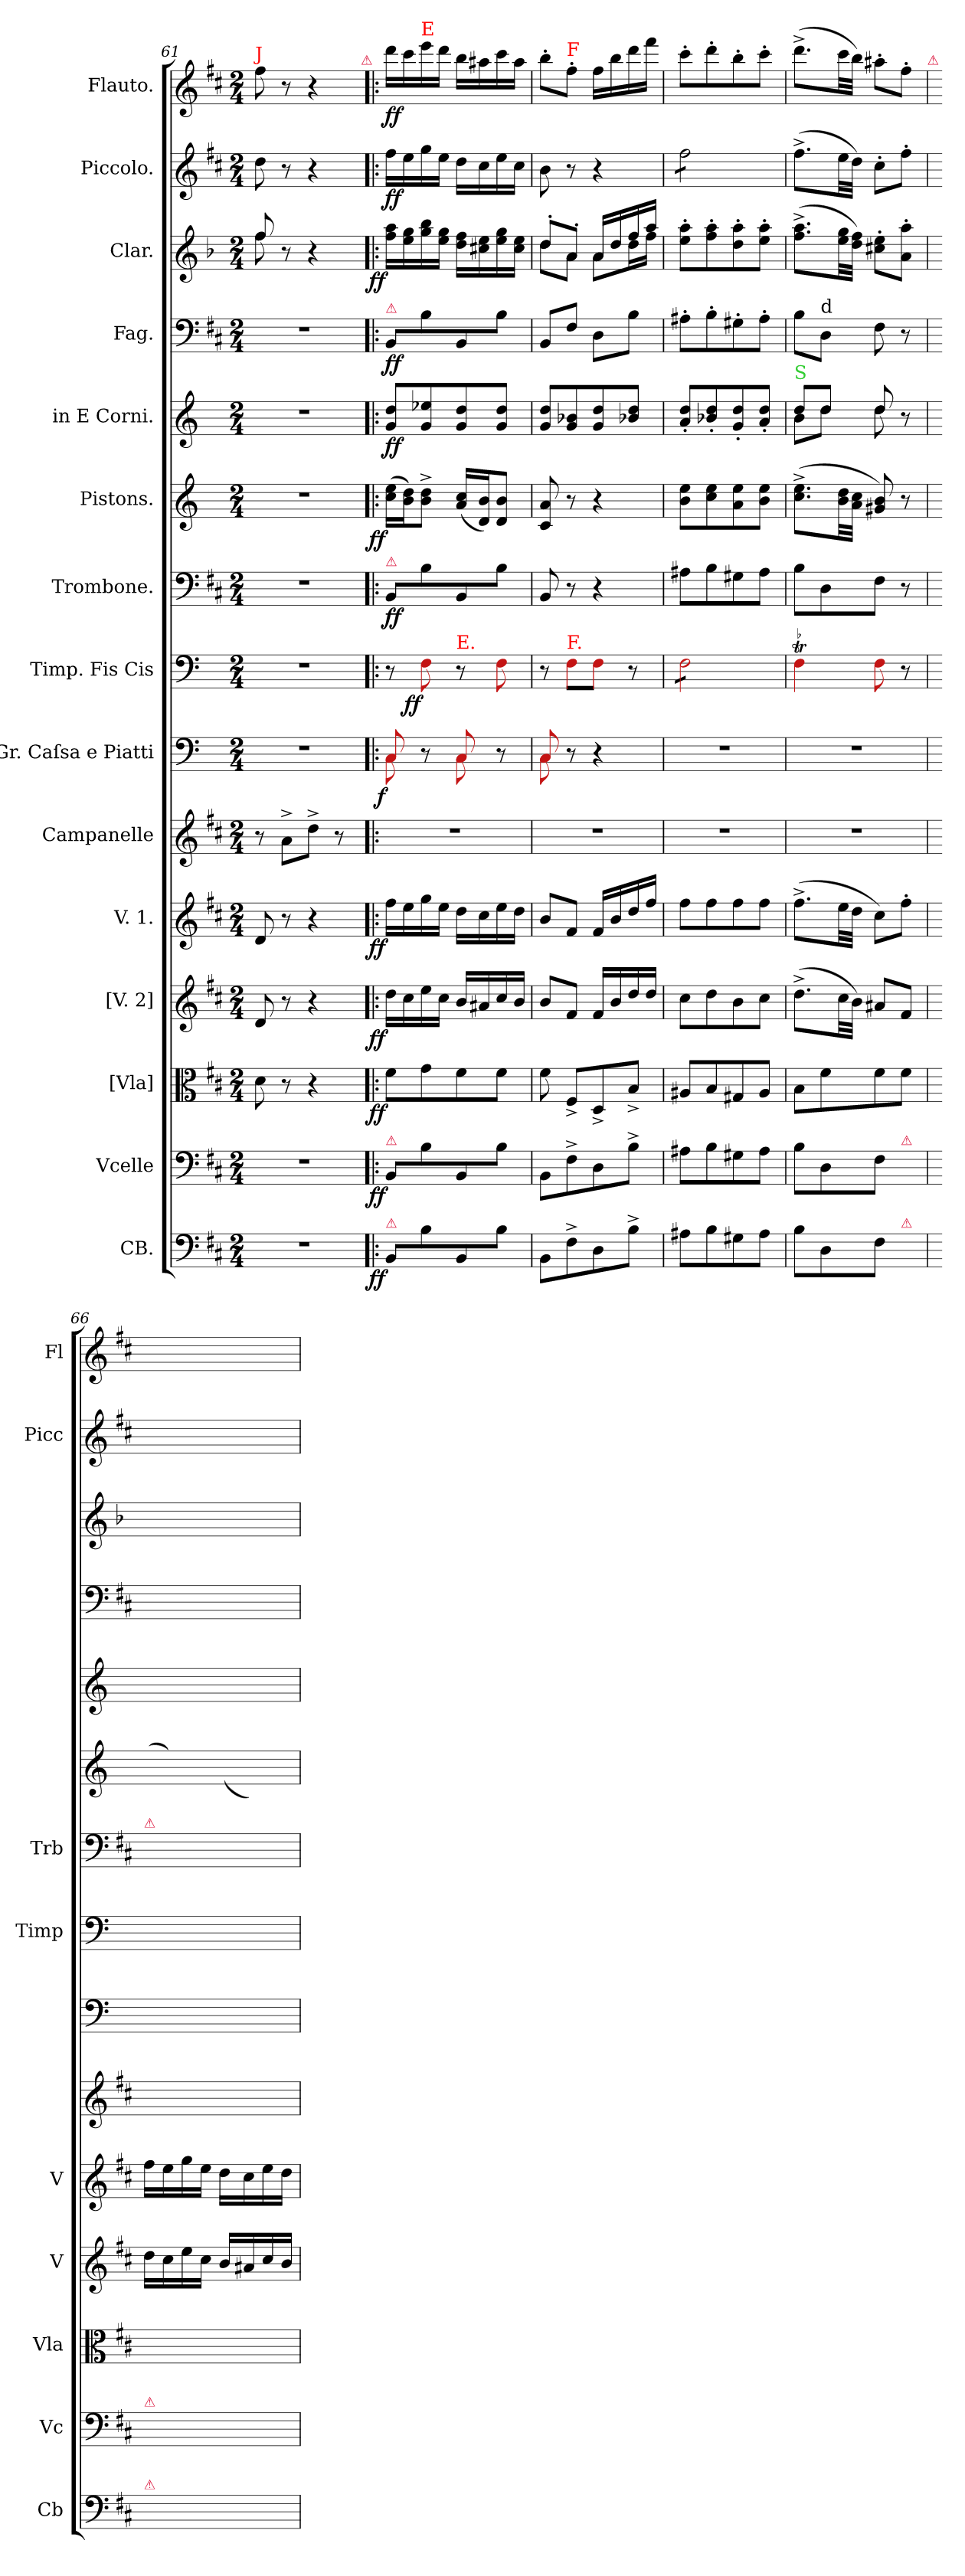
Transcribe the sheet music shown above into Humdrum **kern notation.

**kern	**dynam	**kern	**dynam	**kern	**dynam	**kern	**dynam	**kern	**dynam	**kern	**kern	**dynam	**kern	**dynam	**kern	**dynam	**kern	**dynam	**kern	**dynam	**kern	**dynam	**kern	**dynam	**kern	**dynam	**kern	**dynam
*part15	*part15	*part14	*part14	*part13	*part13	*part12	*part12	*part11	*part11	*part10	*part9	*part9	*part8	*part8	*part7	*part7	*part6	*part6	*part5	*part5	*part4	*part4	*part3	*part3	*part2	*part2	*part1	*part1
*staff15	*staff15	*staff14	*staff14	*staff13	*staff13	*staff12	*staff12	*staff11	*staff11	*staff10	*staff9	*staff9	*staff8	*staff8	*staff7	*staff7	*staff6	*staff6	*staff5	*staff5	*staff4	*staff4	*staff3	*staff3	*staff2	*staff2	*staff1	*staff1
*I"CB.	*	*I"Vcelle	*	*I"[Vla]	*	*I"[V. 2]	*	*I"V. 1.	*	*I"Campanelle	*I"Gr. Caſsa e Piatti	*	*I"Timp. Fis Cis	*	*I"Trombone.	*	*I"Pistons.	*	*I"in E Corni.	*	*I"Fag.	*	*I"Clar.	*	*I"Piccolo.	*	*I"Flauto.	*
*I'Cb	*	*I'Vc	*	*I'Vla	*	*I'V	*	*I'V	*	*	*	*	*I'Timp	*	*I'Trb	*	*	*	*	*	*	*	*	*	*I'Picc	*	*I'Fl	*
*clefF4	*	*clefF4	*	*clefC3	*	*clefG2	*	*clefG2	*	*clefG2	*clefF4	*	*clefF4	*	*clefF4	*	*clefG2	*	*clefG2	*	*clefF4	*	*clefG2	*	*clefG2	*	*clefG2	*
*	*	*	*	*	*	*	*	*	*	*	*	*	*	*	*	*	*ITrd-1c-2	*	*ITrd5c8	*	*	*	*ITrd2c3	*	*	*	*	*
*k[f#c#]	*	*k[f#c#]	*	*k[f#c#]	*	*k[f#c#]	*	*k[f#c#]	*	*k[f#c#]	*k[]	*	*k[]	*	*k[f#c#]	*	*k[f#c#]	*	*k[f#c#g#d#]	*	*k[f#c#]	*	*k[f#c#]	*	*k[f#c#]	*	*k[f#c#]	*
*M2/4	*	*M2/4	*	*M2/4	*	*M2/4	*	*M2/4	*	*M2/4	*M2/4	*	*M2/4	*	*M2/4	*	*M2/4	*	*M2/4	*	*M2/4	*	*M2/4	*	*M2/4	*	*M2/4	*
=61	=61	=61	=61	=61	=61	=61	=61	=61	=61	=61	=61	=61	=61	=61	=61	=61	=61	=61	=61	=61	=61	=61	=61	=61	=61	=61	=61	=61
*	*	*	*	*	*	*	*	*	*	*	*	*	*	*	*	*	*	*	*	*	*	*	*^	*	*	*	*	*
!	!	!	!	!	!	!	!	!	!	!	!	!	!	!	!	!	!	!	!	!	!	!	!	!	!	!	!	!LO:TX:a:color=red:t=J	!
2r	.	2r	.	8d\	.	8d/	.	8d/	.	8r	2r	.	2r	.	2r	.	2r	.	2r	.	2r	.	8dd/	8dd\	.	8dd\	.	8ff#\	.
.	.	.	.	8r	.	8r	.	8r	.	8a^\L	.	.	.	.	.	.	.	.	.	.	.	.	8r	8ryy	.	8r	.	8r	.
.	.	.	.	4r	.	4r	.	4r	.	8dd^\J	.	.	.	.	.	.	.	.	.	.	.	.	4r	4ryy	.	4r	.	4r	.
.	.	.	.	.	.	.	.	.	.	8r	.	.	.	.	.	.	.	.	.	.	.	.	.	.	.	.	.	.	.
*	*	*	*	*	*	*	*	*	*	*	*	*	*	*	*	*	*	*	*	*	*	*	*v	*v	*	*	*	*	*
!	!	!	!	!	!	!	!	!	!	!	!	!	!	!	!	!	!	!	!	!	!	!	!	!	!	!	!LO:TX:a:color=crimson:t=⚠	!
=62!|:	=62!|:	=62!|:	=62!|:	=62!|:	=62!|:	=62!|:	=62!|:	=62!|:	=62!|:	=62!|:	=62!|:	=62!|:	=62!|:	=62!|:	=62!|:	=62!|:	=62!|:	=62!|:	=62!|:	=62!|:	=62!|:	=62!|:	=62!|:	=62!|:	=62!|:	=62!|:	=62!|:	=62!|:
*	*	*	*	*	*	*	*	*	*	*	*^	*	*	*	*	*	*	*	*	*	*	*	*	*	*	*	*	*
!	!	!	!	!	!	!	!	!	!	!	!	!	!	!	!	!	!	!	!	!	!	!LO:TX:a:color=crimson:t=⚠	!	!	!	!	!	!	!
!	!	!	!	!	!	!	!	!	!	!	!	!	!	!	!	!LO:TX:a:color=crimson:t=⚠	!	!	!	!	!	!	!	!	!	!	!	!	!
!	!	!LO:TX:a:color=crimson:t=⚠	!	!	!	!	!	!	!	!	!	!	!	!	!	!	!	!	!	!	!	!	!	!	!	!	!	!	!
!LO:TX:a:color=crimson:t=⚠	!	!	!	!	!	!	!	!	!	!	!	!	!	!	!	!	!	!	!	!	!	!	!	!	!	!	!	!	!
!	!LO:DY:rj	!	!LO:DY:rj	!	!LO:DY:rj	!	!LO:DY:rj	!	!LO:DY:rj	!	!	!	!LO:DY:rj	!	!	!	!	!	!LO:DY:rj	!	!	!	!	!	!LO:DY:rj	!	!	!	!
8BB/L	ff	8BB/L	ff	8f#\L	ff	16dd\LL	ff	16ff#\LL	ff	2r	8Ra/	8Ra\	f	8r	.	8BB/L	ff	(16dd\ 16ff#\LL	ff	8B/ 8f#/L	ff	8BB/L	ff	16dd\ 16ff#\LL	ff	16ff#\LL	ff	16ddd\LL	ff
.	.	.	.	.	.	16cc#\	.	16ee\	.	.	.	.	.	.	.	.	.	16cc#\ 16ee\J)	.	.	.	.	.	16cc#\ 16ee\	.	16ee\	.	16ccc#\	.
!	!	!	!	!	!	!	!	!	!	!	!	!	!	!	!	!	!	!	!	!	!	!	!	!	!	!	!	!LO:TX:a:color=red:t=E	!
!	!	!	!	!	!	!	!	!	!	!	!	!	!	!	!LO:DY:rj	!	!	!	!	!	!	!	!	!	!	!	!	!	!
8B\	.	8B\	.	8g\	.	16ee\	.	16gg\	.	.	8r	8ryy	.	8Rdd\	ff	8B\	.	8cc#^\ 8ee^\J	.	8B/ 8gn/	.	8B\	.	16ee\ 16gg\	.	16gg\	.	16eee\	.
.	.	.	.	.	.	16cc#\JJ	.	16ee\JJ	.	.	.	.	.	.	.	.	.	.	.	.	.	.	.	16cc#\ 16ee\JJ	.	16ee\JJ	.	16ddd\JJ	.
!	!	!	!	!	!	!	!	!	!	!	!	!	!	!LO:TX:a:color=red:t=E.	!	!	!	!	!	!	!	!	!	!	!	!	!	!	!
8BB/	.	8BB/	.	8f#\	.	16b/LL	.	16dd\LL	.	.	8Ra/	8Ra\	.	8r	.	8BB/	.	(16b/ 16dd/LL	.	8B/ 8f#/	.	8BB/	.	16b\ 16dd\LL	.	16dd\LL	.	16bb\LL	.
.	.	.	.	.	.	16a#X/	.	16cc#\	.	.	.	.	.	.	.	.	.	16e/ 16cc#/J)	.	.	.	.	.	16a#X\ 16cc#\	.	16cc#\	.	16aa#X\	.
8B\J	.	8B\J	.	8f#\J	.	16cc#/	.	16ee\	.	.	8r	8ryy	.	8Rdd\	.	8B\J	.	8e/ 8cc#/J	.	8B/ 8f#/J	.	8B\J	.	16cc#\ 16ee\	.	16ee\	.	16ccc#\	.
.	.	.	.	.	.	16b/JJ	.	16dd\JJ	.	.	.	.	.	.	.	.	.	.	.	.	.	.	.	16a#\ 16cc#\JJ	.	16cc#\JJ	.	16aa#\JJ	.
=63	=63	=63	=63	=63	=63	=63	=63	=63	=63	=63	=63	=63	=63	=63	=63	=63	=63	=63	=63	=63	=63	=63	=63	=63	=63	=63	=63	=63	=63
*	*	*	*	*	*	*	*	*	*	*	*	*	*	*	*	*	*	*	*	*	*	*	*	*^	*	*	*	*	*
8BB\L	.	8BB\L	.	8f#\	.	8b/L	.	8b/L	.	2r	8Ra/	8Ra\	.	8r	.	8BB/	.	8d/ 8b/	.	8B/ 8f#/L	.	8BB/L	.	8b'/L	8b\L	.	8b\	.	8bb'\L	.
!	!	!	!	!	!	!	!	!	!	!	!	!	!	!	!	!	!	!	!	!	!	!	!	!	!	!	!	!	!LO:TX:a:color=red:t=F	!
!	!	!	!	!	!	!	!	!	!	!	!	!	!	!LO:TX:a:color=red:t=F.	!	!	!	!	!	!	!	!	!	!	!	!	!	!	!	!
8F#^\	.	8F#^\	.	8F#^/L	.	8f#/J	.	8f#/J	.	.	8r	8ryy	.	8Rdd\L	.	8r	.	8r	.	8B/ 8dn/	.	8F#/J	.	8f#'/J	8f#\J	.	8r	.	8ff#'\J	.
8D\	.	8D\	.	8D^/	.	16f#/LL	.	16f#/LL	.	.	4r	4ryy	.	8Rdd\J	.	4r	.	4r	.	8B/ 8f#/	.	8D\L	.	16f#/LL	8f#\L	.	4r	.	16ff#\LL	.
.	.	.	.	.	.	16b/	.	16b/	.	.	.	.	.	.	.	.	.	.	.	.	.	.	.	16b/	.	.	.	.	16bb\	.
8B^\J	.	8B^\J	.	8B^/J	.	16dd/	.	16dd/	.	.	.	.	.	8r	.	.	.	.	.	8dn/ 8f#/J	.	8B\J	.	16dd/	16b\L	.	.	.	16ddd\	.
.	.	.	.	.	.	16dd/JJ	.	16ff#/JJ	.	.	.	.	.	.	.	.	.	.	.	.	.	.	.	16ff#/JJ	16dd\JJ	.	.	.	16fff#\JJ	.
*	*	*	*	*	*	*	*	*	*	*	*v	*v	*	*	*	*	*	*	*	*	*	*	*	*	*	*	*	*	*	*
=64	=64	=64	=64	=64	=64	=64	=64	=64	=64	=64	=64	=64	=64	=64	=64	=64	=64	=64	=64	=64	=64	=64	=64	=64	=64	=64	=64	=64	=64
!	!	!	!	!	!	!	!	!	!	!	!	!	!	!	!	!	!	!	!	!	!	!	!	!	!	!LO:TX:a:t=....	!	!	!
*	*	*	*	*	*	*	*	*	*	*	*	*	*	*	*	*	*	*	*	*	*	*	*v	*v	*	*	*	*	*
*	*	*	*	*	*	*	*	*	*	*	*	*	*tremolo	*	*	*	*	*	*	*	*	*	*	*	*	*	*	*
*	*	*	*	*	*	*	*	*	*	*	*	*	*	*	*	*	*	*	*	*	*	*	*	*	*tremolo	*	*	*
8A#X\L	.	8A#X\L	.	8A#X/L	.	8cc#\L	.	8ff#\L	.	2r	2r	.	8Rdd\L	.	8A#X\L	.	8cc#\ 8ff#\L	.	8c#'/ 8f#'/L	.	8A#X'\L	.	8cc#'\ 8ff#'\L	.	8ff#\L	.	8ccc#'\L	.
8B\	.	8B\	.	8B/	.	8dd\	.	8ff#\	.	.	.	.	8Rdd\	.	8B\	.	8dd\ 8ff#\	.	8dn'/ 8f#'/	.	8B'\	.	8dd'\ 8ff#'\	.	8ff#\	.	8ddd'\	.
8G#X\	.	8G#X\	.	8G#X/	.	8b\	.	8ff#\	.	.	.	.	8Rdd\	.	8G#X\	.	8b\ 8ff#\	.	8B'/ 8f#'/	.	8G#X'\	.	8b'\ 8ff#'\	.	8ff#\	.	8bb'\	.
8A#\J	.	8A#\J	.	8A#/J	.	8cc#\J	.	8ff#\J	.	.	.	.	8Rdd\J	.	8A#\J	.	8cc#\ 8ff#\J	.	8c#'/ 8f#'/J	.	8A#'\J	.	8cc#'\ 8ff#'\J	.	8ff#\J	.	8ccc#'\J	.
*	*	*	*	*	*	*	*	*	*	*	*	*	*	*	*	*	*	*	*	*	*	*	*	*	*Xtremolo	*	*	*
*	*	*	*	*	*	*	*	*	*	*	*	*	*Xtremolo	*	*	*	*	*	*	*	*	*	*	*	*	*	*	*
=65	=65	=65	=65	=65	=65	=65	=65	=65	=65	=65	=65	=65	=65	=65	=65	=65	=65	=65	=65	=65	=65	=65	=65	=65	=65	=65	=65	=65
*	*	*	*	*	*	*	*	*	*	*	*	*	*	*	*	*	*	*	*^	*	*	*	*	*	*	*	*	*
!	!	!	!	!	!	!	!	!	!	!	!	!	!	!	!	!	!	!	!LO:TX:a:color=limegreen:t=S	!	!	!	!	!	!	!	!	!	!
8B\L	.	8B\L	.	8B\L	.	(8.dd^\L	.	(8.ff#^\L	.	2r	2r	.	4Rddt\	.	8B\L	.	(8.dd^\ 8.ff#^\L	.	8f#/L	8d#\L	.	8B\L	.	(8.dd^\ 8.ff#^\L	.	(8.ff#^\L	.	(8.ddd^\L	.
!	!	!	!	!	!	!	!	!	!	!	!	!	!	!	!	!	!	!	!	!	!	!LO:TX:a:t=d	!	!	!	!	!	!	!
8D\	.	8D\	.	8f#\	.	.	.	.	.	.	.	.	.	.	8D\	.	.	.	8f#/J	8f#\J	.	8D\J	.	.	.	.	.	.	.
.	.	.	.	.	.	32cc#\LL	.	32ee\LL	.	.	.	.	.	.	.	.	32cc#\ 32ee\LL	.	.	.	.	.	.	32cc#\ 32ee\LL	.	32ee\LL	.	32ccc#\LL	.
.	.	.	.	.	.	32b\JJJ)	.	32dd\JJJ	.	.	.	.	.	.	.	.	32b\ 32dd\JJJ	.	.	.	.	.	.	32b\ 32dd\JJJ)	.	32dd\JJJ)	.	32bb\JJJ)	.
8F#\J	.	8F#\J	.	8f#\	.	8a#X/L	.	8cc#\L)	.	.	.	.	8Rdd\	.	8F#\J	.	8a#X/ 8cc#/)	.	8f#/	8f#\	.	8F#\	.	8a#X'\ 8cc#'\L	.	8cc#'\L	.	8aa#X'\L	.
!	!	!LO:TX:a:color=crimson:t=⚠	!	!	!	!	!	!	!	!	!	!	!	!	!	!	!	!	!	!	!	!	!	!	!	!	!	!	!
!LO:TX:a:color=crimson:t=⚠	!	!	!	!	!	!	!	!	!	!	!	!	!	!	!	!	!	!	!	!	!	!	!	!	!	!	!	!	!
8ryy	.	8ryy	.	8f#\J	.	8f#/J	.	8ff#'\J	.	.	.	.	8r	.	8r	.	8r	.	8r	8ryy	.	8r	.	8f#'\ 8ff#'\J	.	8ff#'\J	.	8ff#'\J	.
!	!	!	!	!	!	!	!	!	!	!	!	!	!	!	!	!	!	!	!	!	!	!	!	!	!	!	!	!LO:TX:a:color=crimson:t=⚠	!
=66	=66	=66	=66	=66	=66	=66	=66	=66	=66	=66	=66	=66	=66	=66	=66	=66	=66	=66	=66	=66	=66	=66	=66	=66	=66	=66	=66	=66	=66
*	*	*	*	*	*	*	*	*	*	*	*^	*	*	*	*	*	*	*	*	*	*	*	*	*	*	*	*	*	*
!	!	!	!	!	!	!	!	!	!	!	!	!	!	!	!	!LO:TX:a:color=crimson:t=⚠	!	!	!	!	!	!	!	!	!	!	!	!	!	!
!	!	!LO:TX:a:color=crimson:t=⚠	!	!	!	!	!	!	!	!	!	!	!	!	!	!	!	!	!	!	!	!	!	!	!	!	!	!	!	!
!LO:TX:a:color=crimson:t=⚠	!	!	!	!	!	!	!	!	!	!	!	!	!	!	!	!	!	!	!	!	!	!	!	!	!	!	!	!	!	!
*	*	*	*	*	*	*	*	*	*	*	*	*	*	*	*	*	*	*	*	*v	*v	*	*	*	*	*	*	*	*	*
8BB/Lyy	.	8BB/Lyy	.	8f#\Lyy	.	16dd\LL	.	16ff#\LL	.	2ryy	8Ra/yy	8Ra\yy	.	8ryy	.	8BB/Lyy	.	(16ddyy\ 16ff#yy\LL	.	8Byy/ 8f#yy/L	.	8BB/Lyy	.	16ddyy\ 16ff#yy\LL	.	16ff#\LLyy	.	16ddd\LLyy	.
.	.	.	.	.	.	16cc#\	.	16ee\	.	.	.	.	.	.	.	.	.	16cc#yy\ 16eeyy\J)	.	.	.	.	.	16cc#yy\ 16eeyy\	.	16ee\yy	.	16ccc#\yy	.
8B\yy	.	8B\yy	.	8g\yy	.	16ee\	.	16gg\	.	.	8ryy	8ryy	.	8Rdd\yy	.	8B\yy	.	8cc#yy^\ 8eeyy^\J	.	8Byy/ 8gnyy/	.	8B\yy	.	16eeyy\ 16ggyy\	.	16gg\yy	.	16eee\yy	.
.	.	.	.	.	.	16cc#\JJ	.	16ee\JJ	.	.	.	.	.	.	.	.	.	.	.	.	.	.	.	16cc#yy\ 16eeyy\JJ	.	16ee\JJyy	.	16ddd\JJyy	.
8BB/yy	.	8BB/yy	.	8f#\yy	.	16b/LL	.	16dd\LL	.	.	8Ra/yy	8Ra\yy	.	8ryy	.	8BB/yy	.	(16byy/ 16ddyy/LL	.	8Byy/ 8f#yy/	.	8BB/yy	.	16byy\ 16ddyy\LL	.	16dd\LLyy	.	16bb\LLyy	.
.	.	.	.	.	.	16a#X/	.	16cc#\	.	.	.	.	.	.	.	.	.	16eyy/ 16cc#yy/J)	.	.	.	.	.	16a#Xyy\ 16cc#yy\	.	16cc#\yy	.	16aa#X\yy	.
8B\Jyy	.	8B\Jyy	.	8f#\Jyy	.	16cc#/	.	16ee\	.	.	8ryy	8ryy	.	8Rdd\yy	.	8B\Jyy	.	8eyy/ 8cc#yy/J	.	8Byy/ 8f#yy/J	.	8B\Jyy	.	16cc#yy\ 16eeyy\	.	16ee\yy	.	16ccc#\yy	.
.	.	.	.	.	.	16b/JJ	.	16dd\JJ	.	.	.	.	.	.	.	.	.	.	.	.	.	.	.	16a#yy\ 16cc#yy\JJ	.	16cc#\JJyy	.	16aa#\JJyy	.
*	*	*	*	*	*	*	*	*	*	*	*v	*v	*	*	*	*	*	*	*	*	*	*	*	*	*	*	*	*	*
=	=	=	=	=	=	=	=	=	=	=	=	=	=	=	=	=	=	=	=	=	=	=	=	=	=	=	=	=
*-	*-	*-	*-	*-	*-	*-	*-	*-	*-	*-	*-	*-	*-	*-	*-	*-	*-	*-	*-	*-	*-	*-	*-	*-	*-	*-	*-	*-
